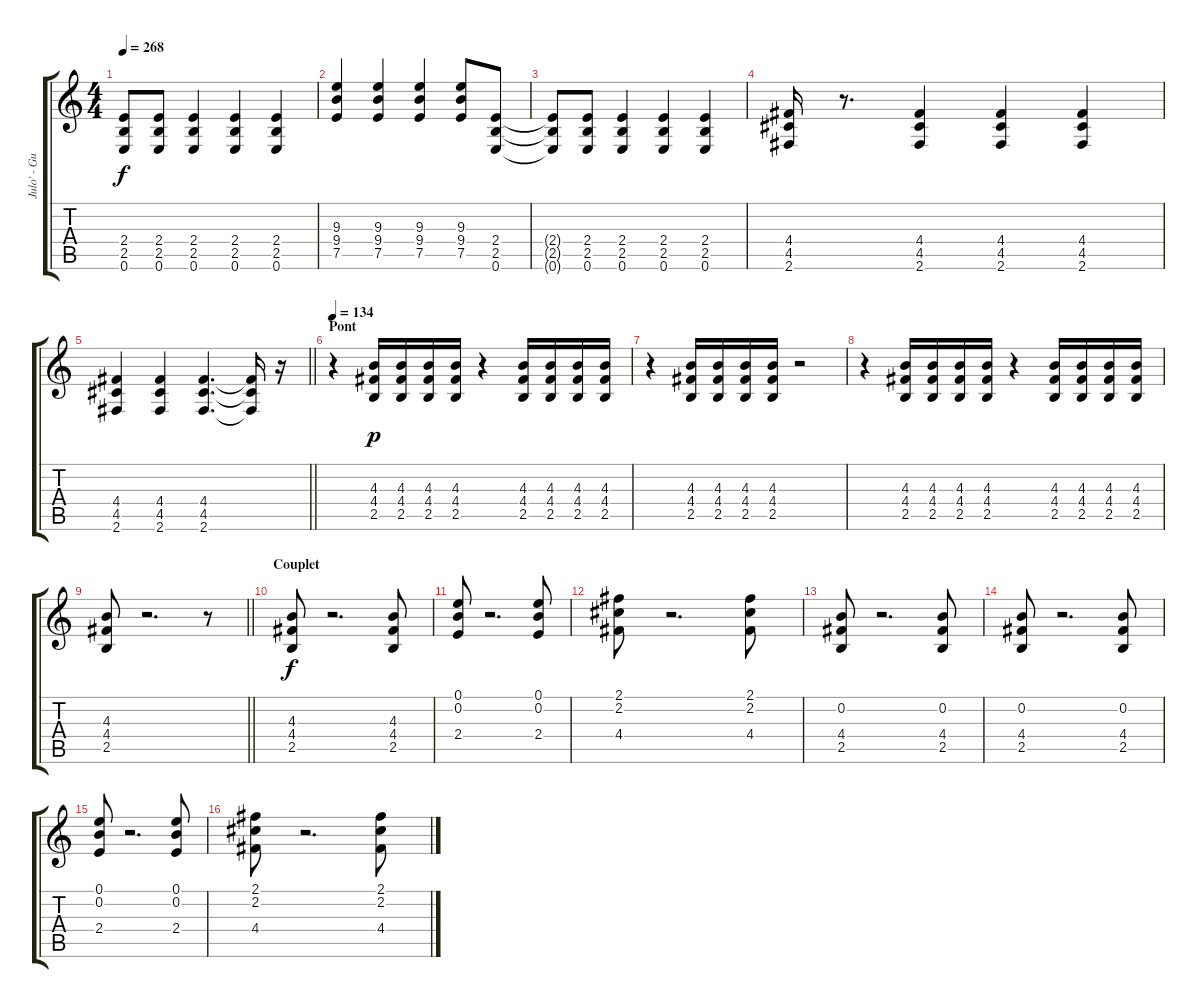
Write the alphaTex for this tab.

\track ("Julo' - Guitare" "Julo' - Gu") {instrument overdrivenguitar}
\staff {score tabs}
\tuning (E4 B3 G3 D3 A2 E2) {hide}
\ts (4 4)
\tempo 268
\clef g2
\ks c
(2.4{t} 2.5{t} 0.6{t}).8{dy f} (2.4 2.5 0.6).8 (2.4 2.5 0.6).4 (2.4 2.5 0.6).4 (2.4 2.5 0.6).4 |
(9.3 9.4 7.5).4 (9.3 9.4 7.5).4 (9.3 9.4 7.5).4 (9.3 9.4 7.5).8 (2.4 2.5 0.6).8 |
(2.4{t} 2.5{t} 0.6{t}).8 (2.4 2.5 0.6).8 (2.4 2.5 0.6).4 (2.4 2.5 0.6).4 (2.4 2.5 0.6).4 |
(4.4 4.5 2.6).16 r.8{d} (4.4 4.5 2.6).4 (4.4 4.5 2.6).4 (4.4 4.5 2.6).4 |
\barLineRight lightlight
(4.4 4.5 2.6).4 (4.4 4.5 2.6).4 (4.4 4.5 2.6).4{d} (4.4{t} 4.5{t} 2.6{t}).16 r.16 |
\section ("" "Pont")
\tempo 134
r.4 (4.3 4.4 2.5).16{dy p} (4.3 4.4 2.5).16 (4.3 4.4 2.5).16 (4.3 4.4 2.5).16 r.4 (4.3 4.4 2.5).16 (4.3 4.4 2.5).16 (4.3 4.4 2.5).16 (4.3 4.4 2.5).16 |
r.4 (4.3 4.4 2.5).16 (4.3 4.4 2.5).16 (4.3 4.4 2.5).16 (4.3 4.4 2.5).16 r.2 |
r.4 (4.3 4.4 2.5).16 (4.3 4.4 2.5).16 (4.3 4.4 2.5).16 (4.3 4.4 2.5).16 r.4 (4.3 4.4 2.5).16 (4.3 4.4 2.5).16 (4.3 4.4 2.5).16 (4.3 4.4 2.5).16 |
\barLineRight lightlight
(4.3 4.4 2.5).8 r.2{d} r.8 |
\section ("" "Couplet")
(4.3 4.4 2.5).8{dy f} r.2{d} (4.3 4.4 2.5).8 |
(0.1 0.2 2.4).8 r.2{d} (0.1 0.2 2.4).8 |
(2.1 2.2 4.4).8 r.2{d} (2.1 2.2 4.4).8 |
(0.2 4.4 2.5).8 r.2{d} (0.2 4.4 2.5).8 |
(0.2 4.4 2.5).8 r.2{d} (0.2 4.4 2.5).8 |
(0.1 0.2 2.4).8 r.2{d} (0.1 0.2 2.4).8 |
(2.1 2.2 4.4).8 r.2{d} (2.1 2.2 4.4).8
